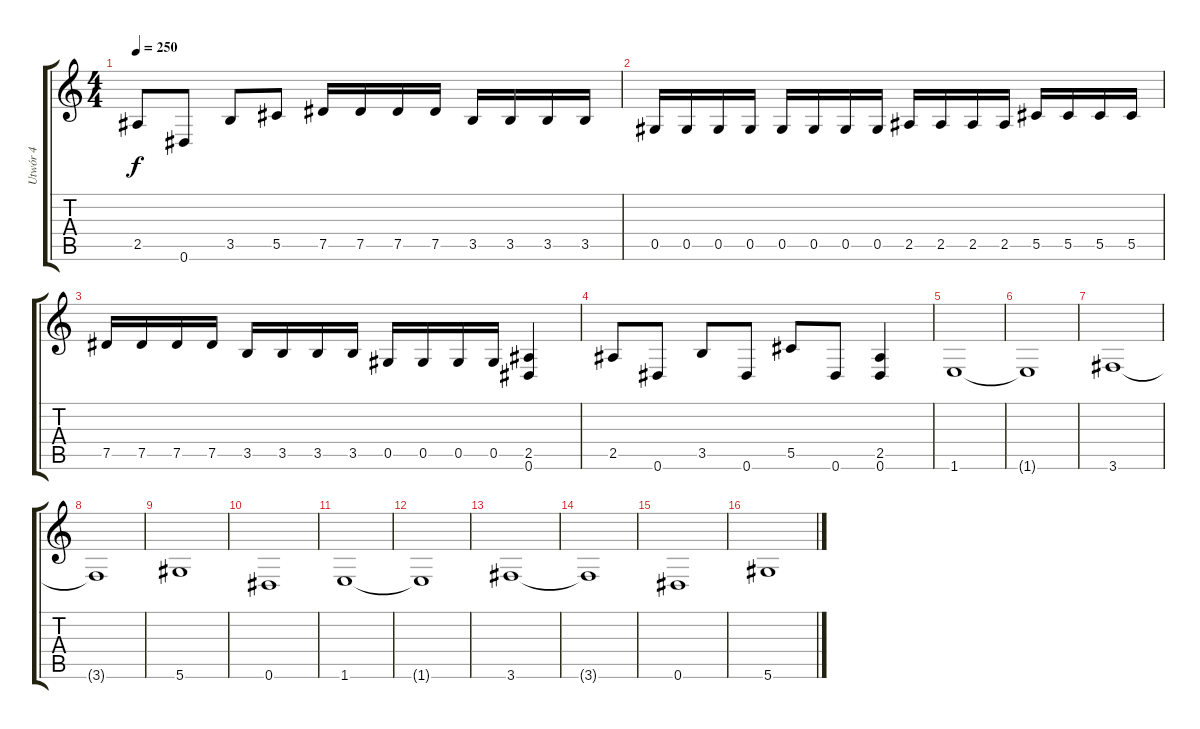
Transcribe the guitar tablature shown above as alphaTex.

\track ("Utwór 4" "Utwór 4") {instrument electricbasspick}
\staff {score tabs}
\tuning (Eb4 Bb3 Gb3 Db3 Ab2 Eb2) {hide}
\ts (4 4)
\tempo 250
\clef g2
\ks c
2.5.8{dy f} 0.6.8 3.5.8 5.5.8 7.5.16 7.5.16 7.5.16 7.5.16 3.5.16 3.5.16 3.5.16 3.5.16 |
0.5.16 0.5.16 0.5.16 0.5.16 0.5.16 0.5.16 0.5.16 0.5.16 2.5.16 2.5.16 2.5.16 2.5.16 5.5.16 5.5.16 5.5.16 5.5.16 |
7.5.16 7.5.16 7.5.16 7.5.16 3.5.16 3.5.16 3.5.16 3.5.16 0.5.16 0.5.16 0.5.16 0.5.16 (2.5 0.6).4 |
2.5.8 0.6.8 3.5.8 0.6.8 5.5.8 0.6.8 (2.5 0.6).4 |
1.6.1 |
1.6{t}.1 |
3.6.1 |
3.6{t}.1 |
5.6.1 |
0.6.1 |
1.6.1 |
1.6{t}.1 |
3.6.1 |
3.6{t}.1 |
0.6.1 |
5.6.1
